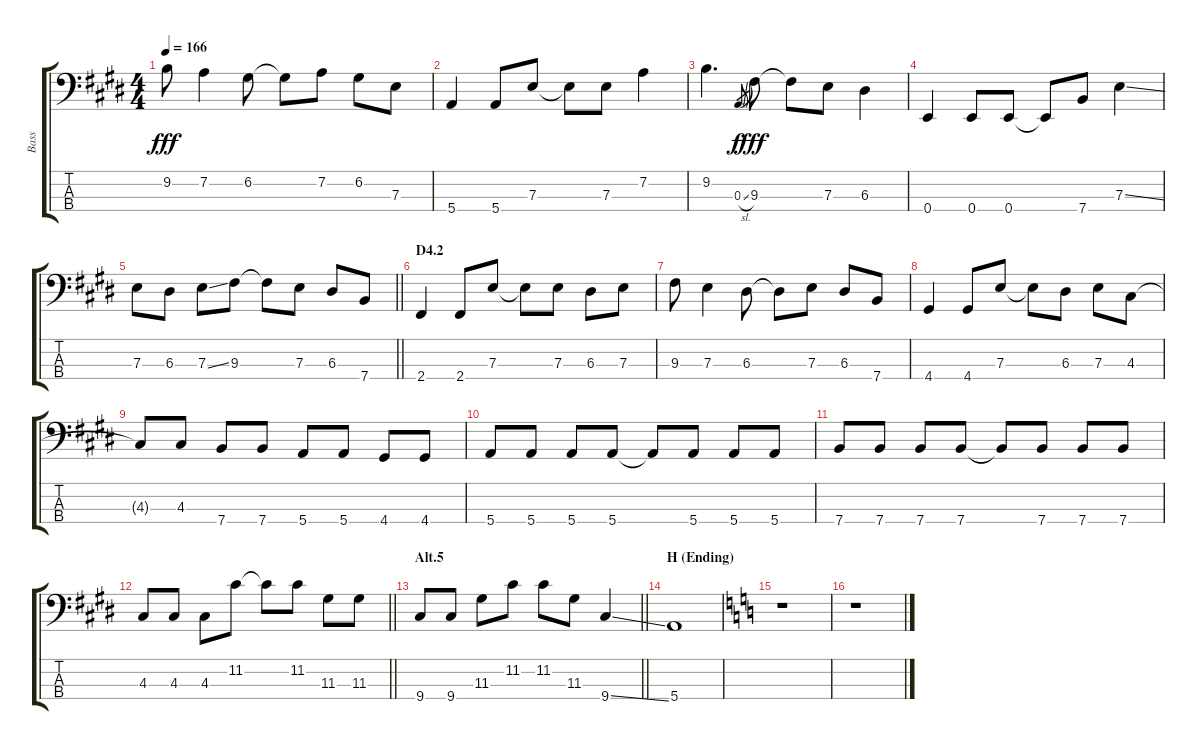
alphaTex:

\track ("Bass" "Bass") {instrument electricbassfinger}
\staff {score tabs}
\tuning (G2 D2 A1 E1) {hide}
\ts (4 4)
\tempo 166
\clef f4
\ks e
9.2{t}.8{dy fff} 7.2.4 6.2.8 6.2{t}.8 7.2.8 6.2.8 7.3.8 |
5.4.4 5.4.8 7.3.8 7.3{t}.8 7.3.8 7.2.4 |
9.2.4{d} 0.3{sl}.8{gr dy f} 9.3.8{dy fff} 9.3{t}.8 7.3.8 6.3.4 |
0.4.4 0.4.8 0.4.8 0.4{t}.8 7.4.8 7.3{ss}.4 |
\barLineRight lightlight
7.3.8 6.3.8 7.3{ss}.8 9.3.8 9.3{t}.8 7.3.8 6.3.8 7.4.8 |
\section ("" "D4.2")
2.4.4 2.4.8 7.3.8 7.3{t}.8 7.3.8 6.3.8 7.3.8 |
9.3.8 7.3.4 6.3.8 6.3{t}.8 7.3.8 6.3.8 7.4.8 |
4.4.4 4.4.8 7.3.8 7.3{t}.8 6.3.8 7.3.8 4.3.8 |
4.3{t}.8 4.3.8 7.4.8 7.4.8 5.4.8 5.4.8 4.4.8 4.4.8 |
5.4.8 5.4.8 5.4.8 5.4.8 5.4{t}.8 5.4.8 5.4.8 5.4.8 |
7.4.8 7.4.8 7.4.8 7.4.8 7.4{t}.8 7.4.8 7.4.8 7.4.8 |
\barLineRight lightlight
4.3.8 4.3.8 4.3.8 11.2.8 11.2{t}.8 11.2.8 11.3.8 11.3.8 |
\section ("" "Alt.5")
\barLineRight lightlight
9.4.8 9.4.8 11.3.8 11.2.8 11.2.8 11.3.8 9.4{ss}.4 |
\section ("" "H (Ending)")
5.4.1 |
\ks c
r.1 |
r.1
